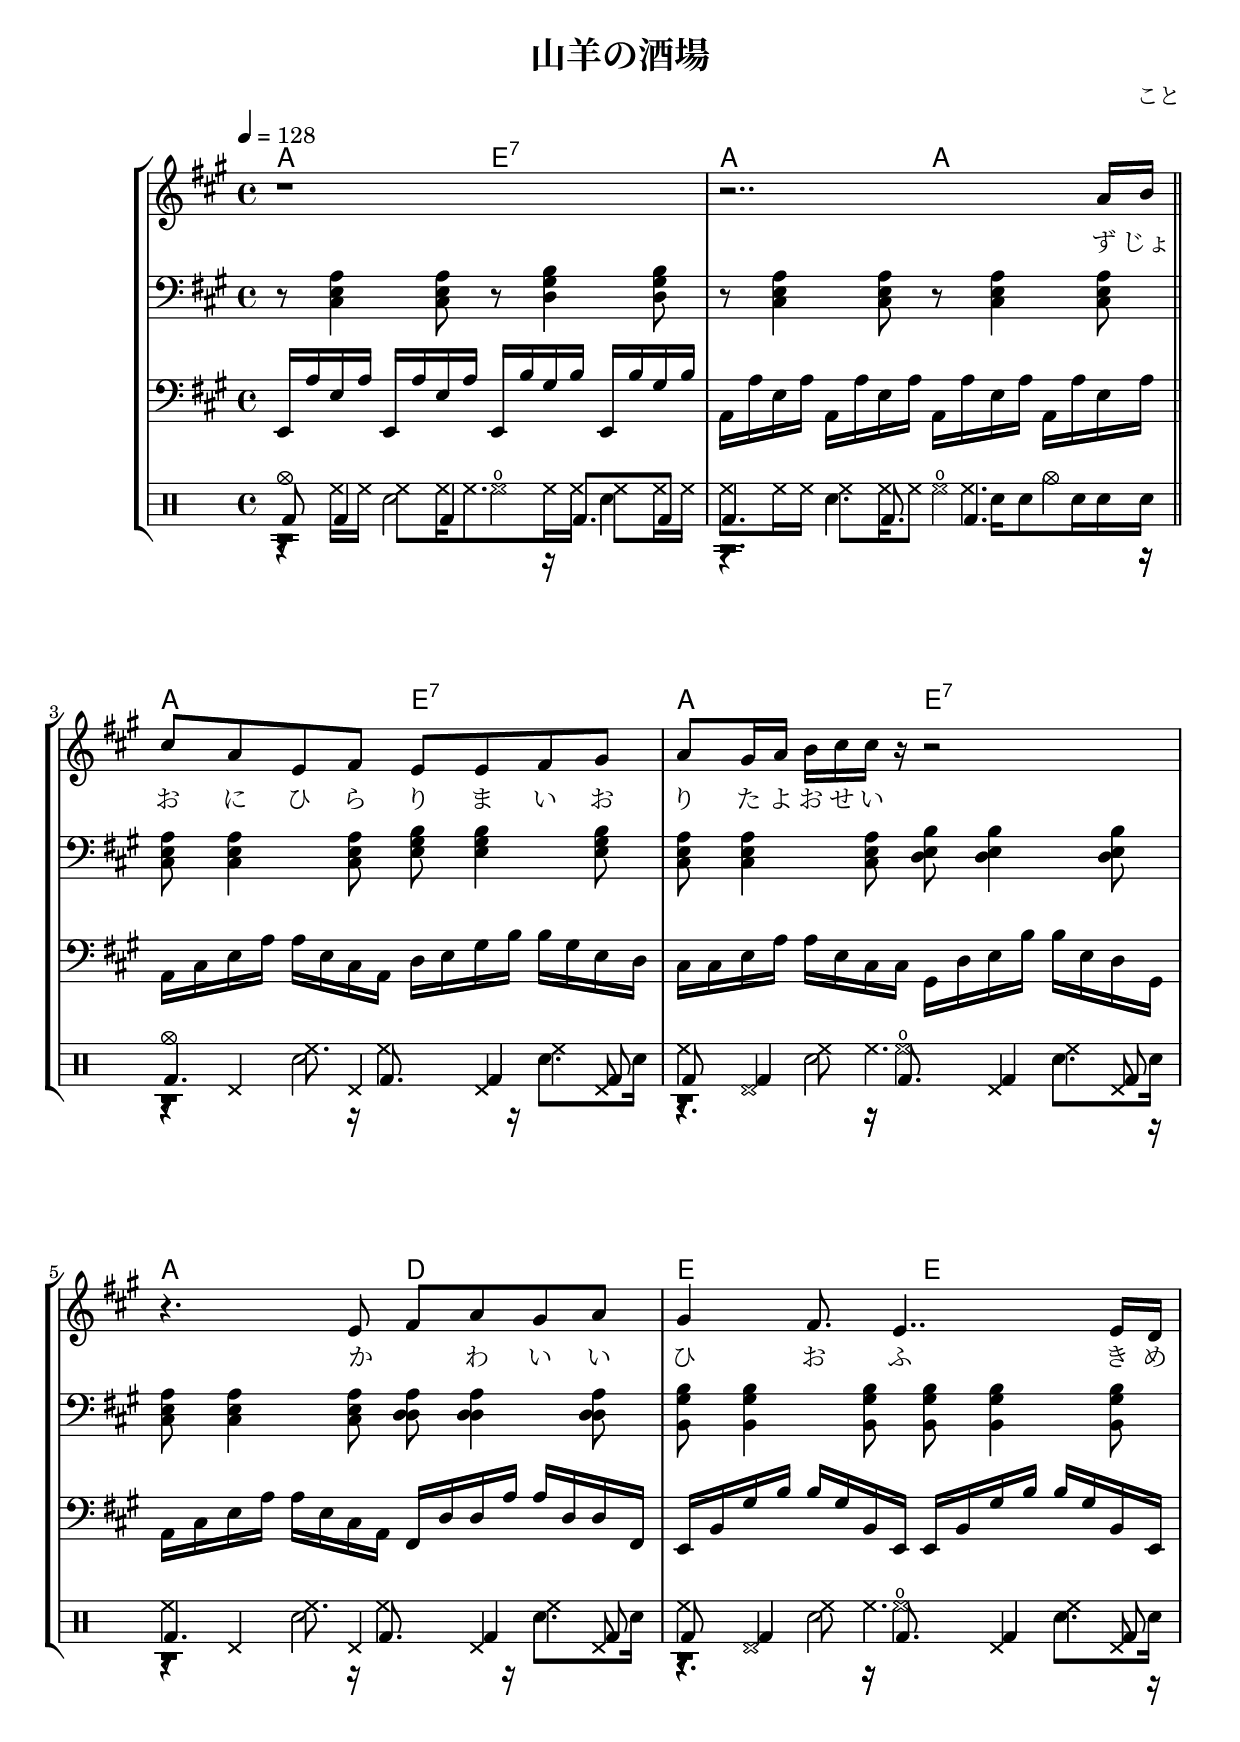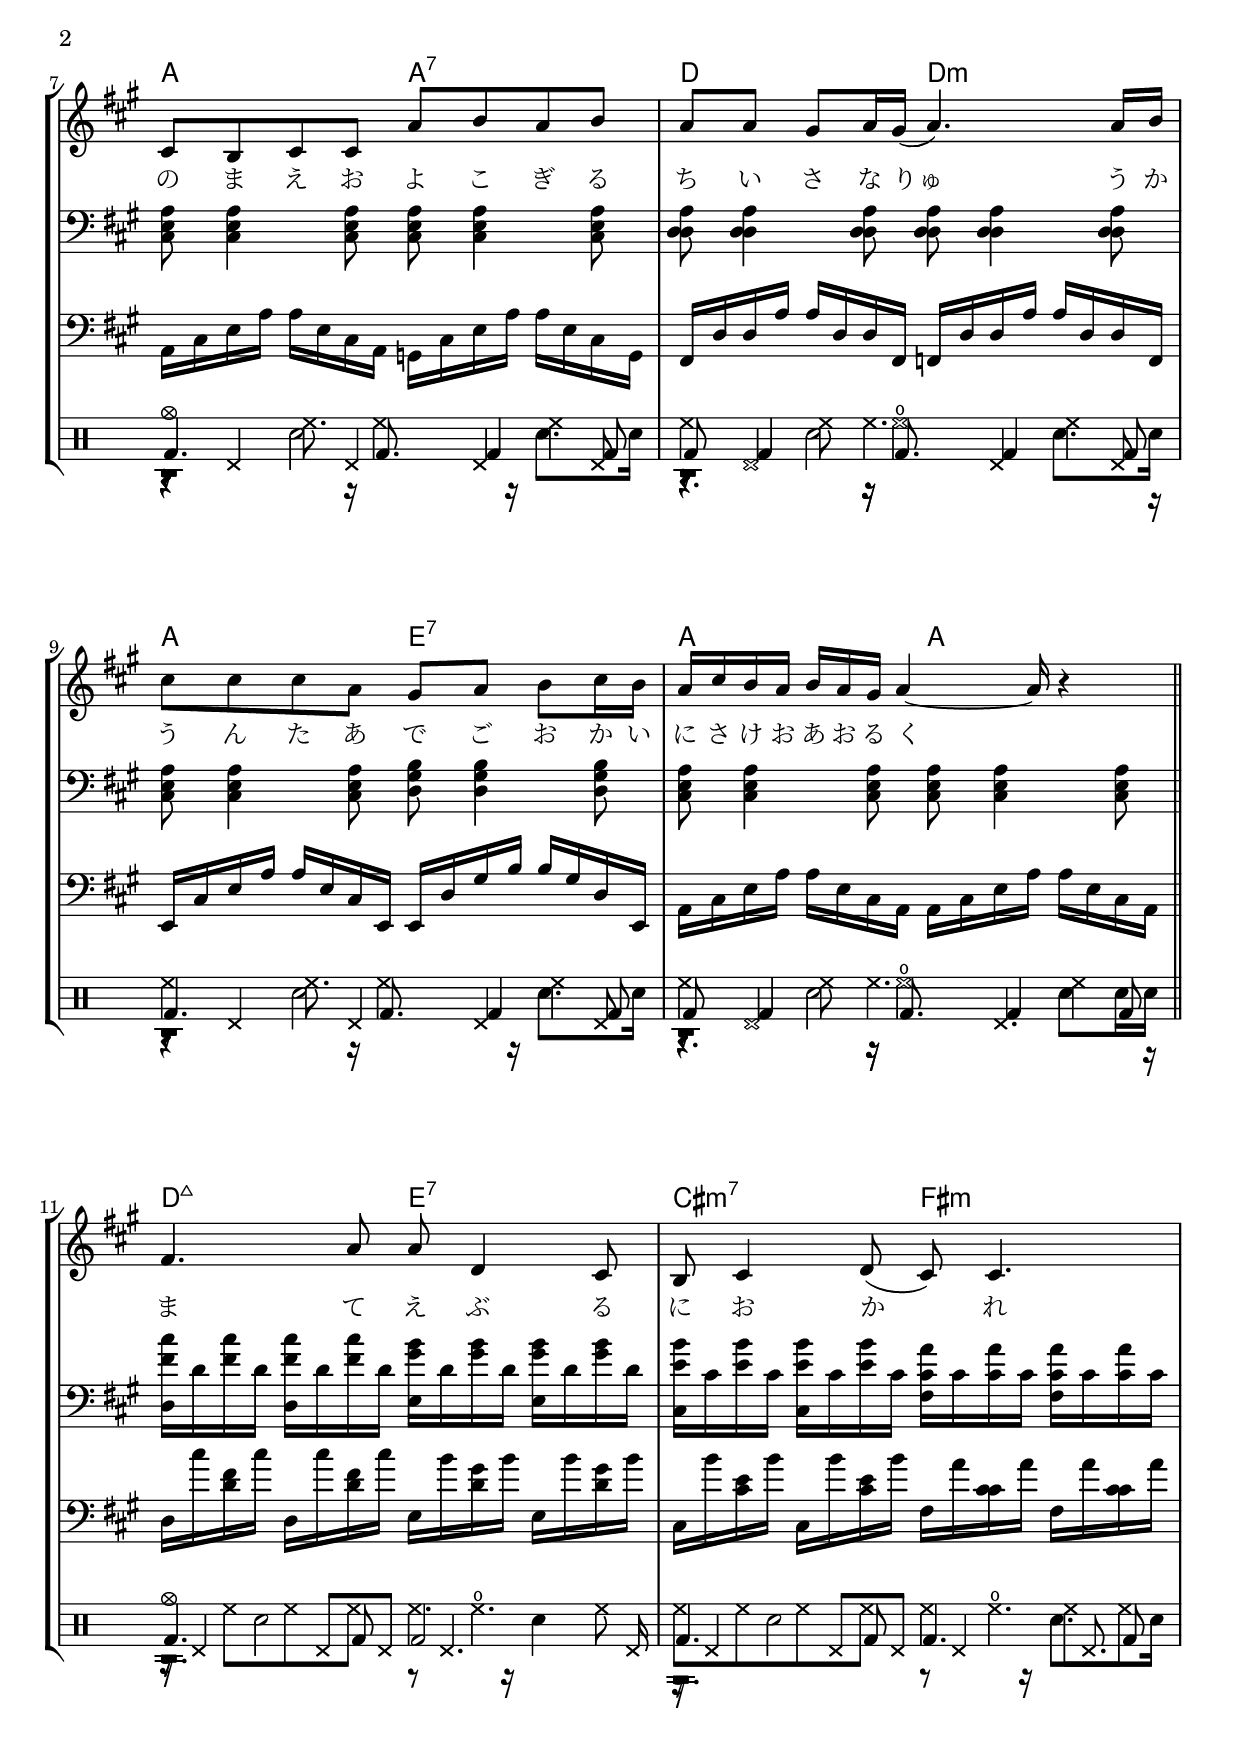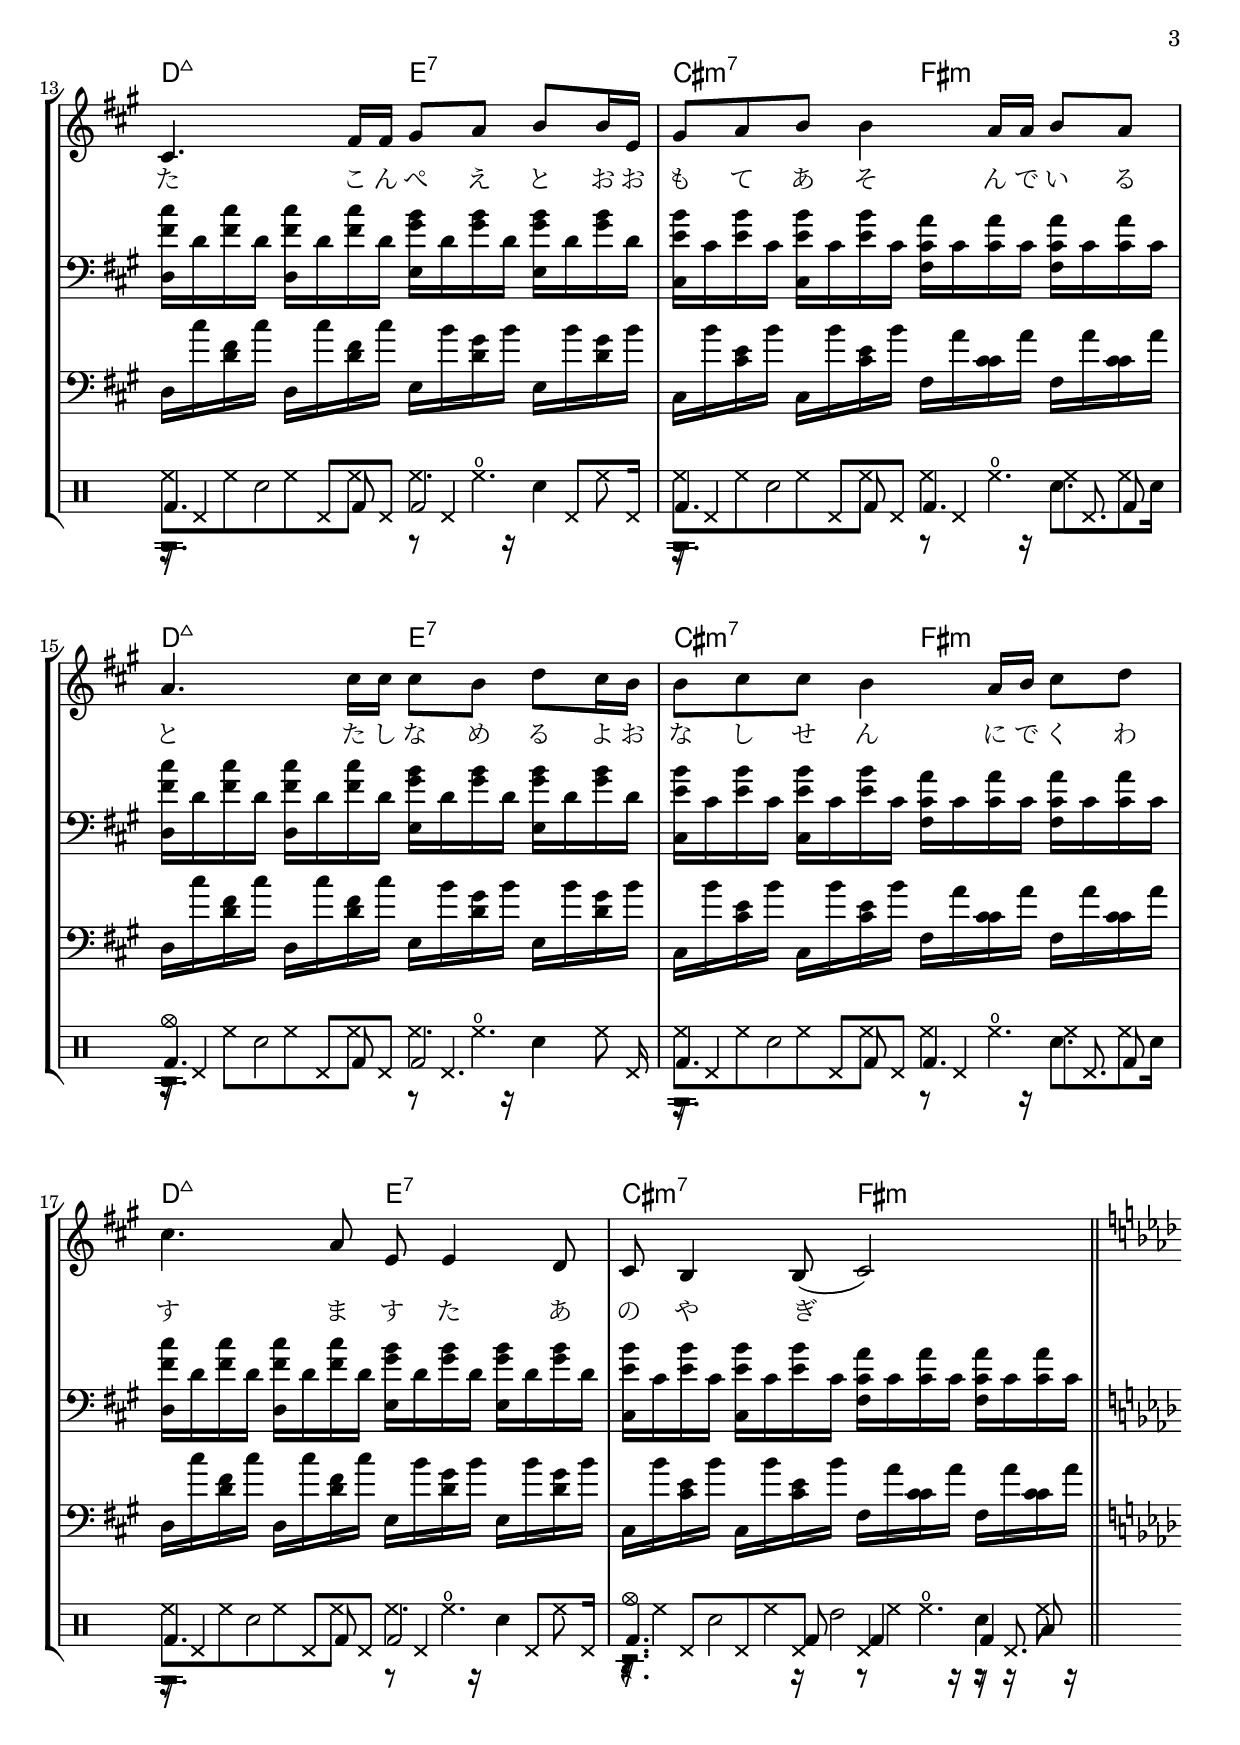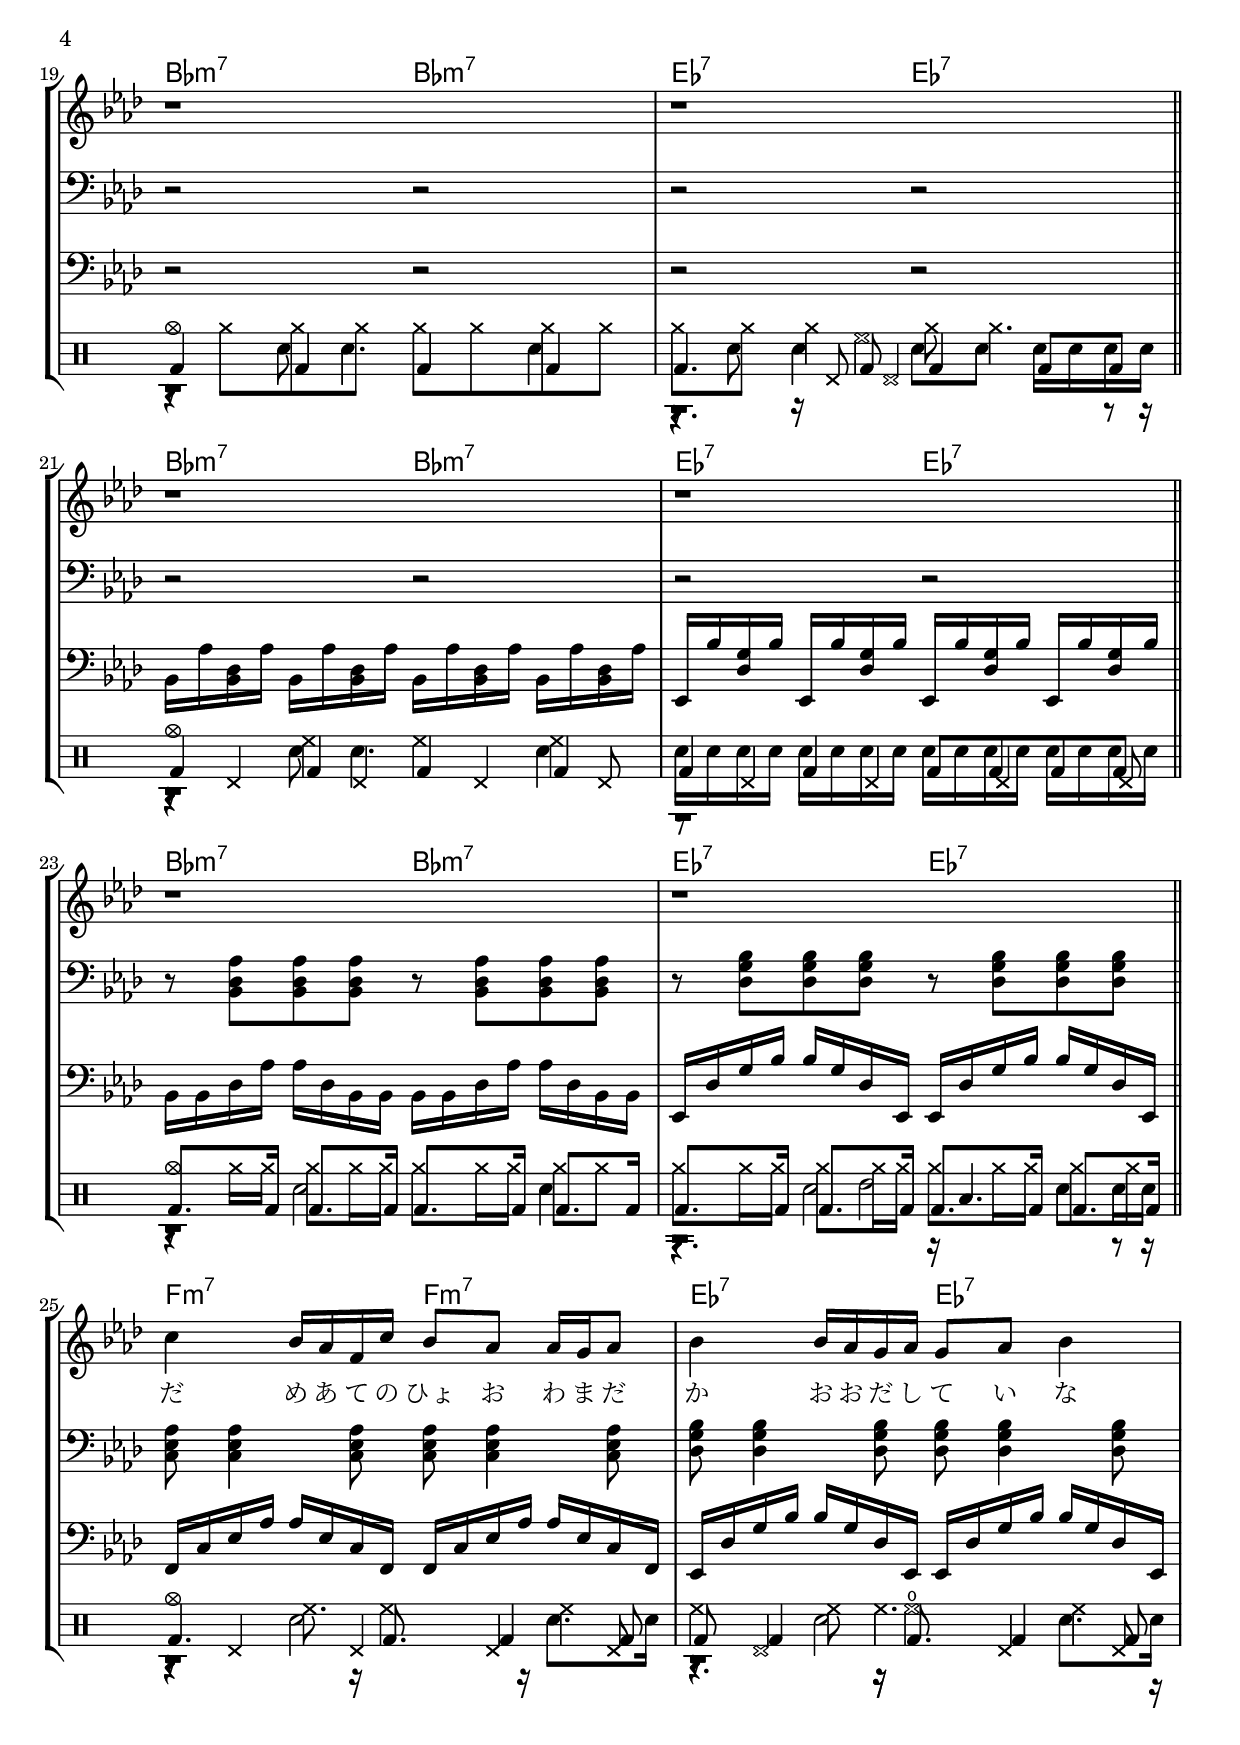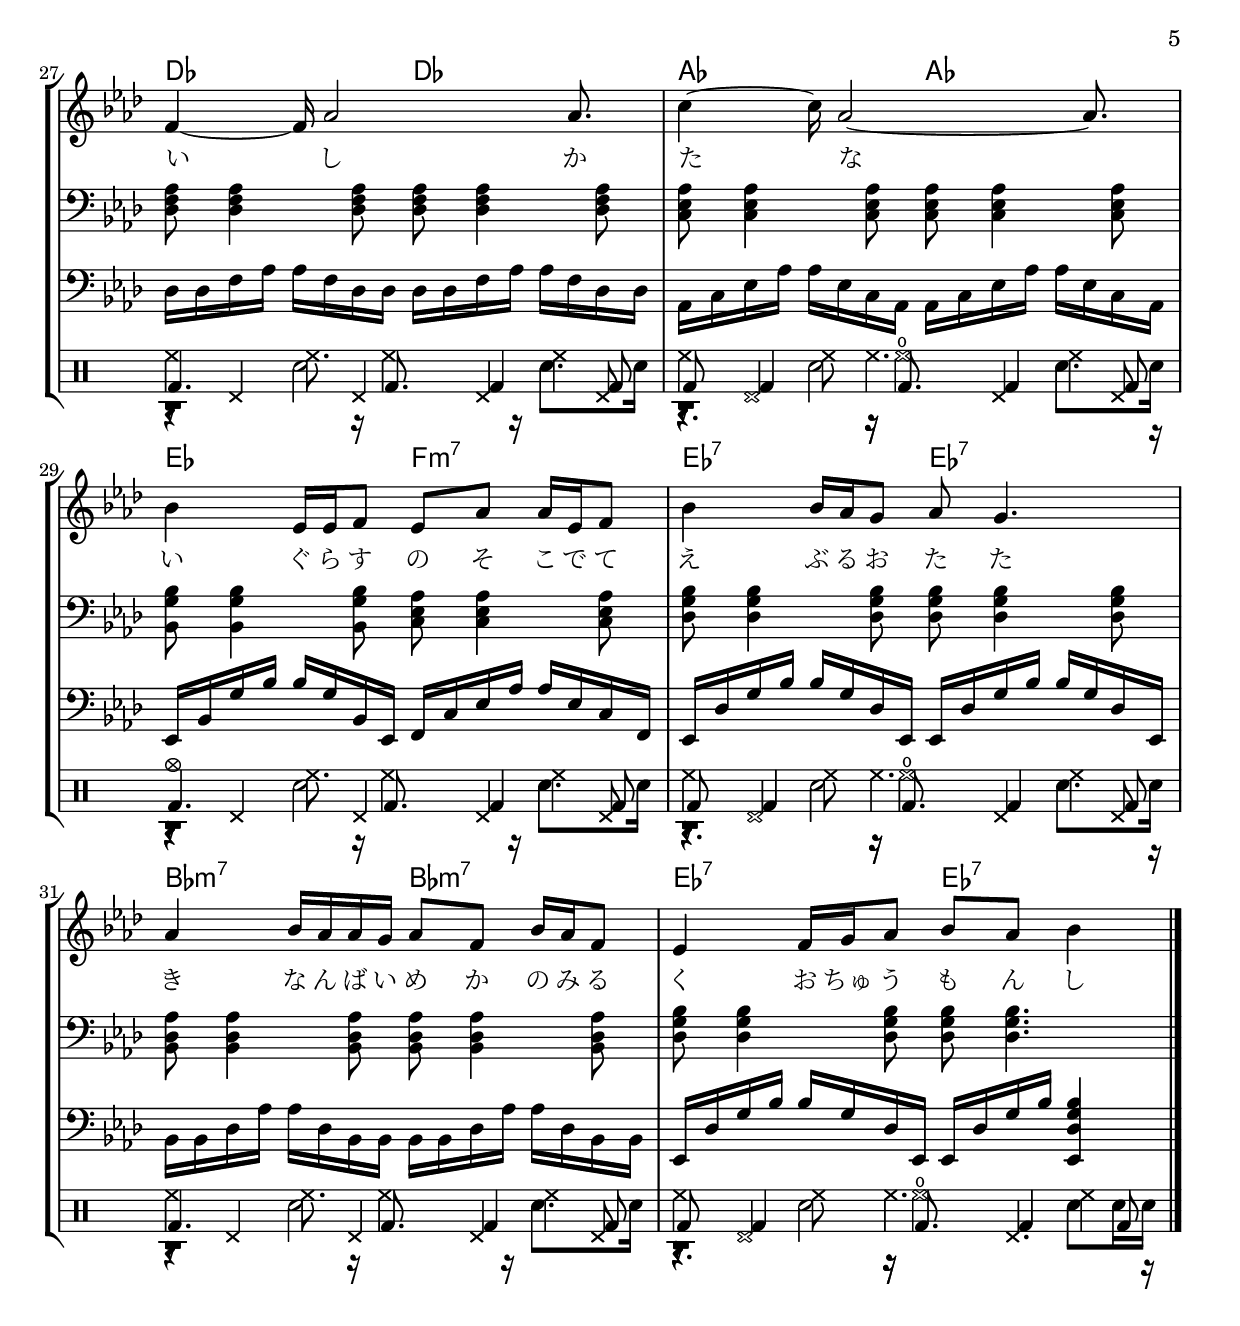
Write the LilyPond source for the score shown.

\version "2.12.1"

\header {
	title = \markup {山羊の酒場}
	composer = \markup \center-column {こと}
}

harmony = \chordmode {
	a2 e:7 a a 

	a e:7 a e:7 a d e e a a:7 d d:m a e:7 a a 

	d:maj7 e:7 cis:min7 fis:m d:maj7 e:7 cis:min7 fis:m d:maj7 e:7 cis:min7 fis:m d:maj7 e:7 cis:min7 fis:m 

	bes:min7 bes:min7 es:7 es:7 

	bes:min7 bes:min7 es:7 es:7 

	bes:min7 bes:min7 es:7 es:7 

	f:min7 f:min7 es:7 es:7 des des as as es f:min7 es:7 es:7 bes:min7 bes:min7 es:7 es:7 
}

melody = {
	\key a \major
	\tempo 4 = 128
	r1 | r2.. 
	\set Staff.midiInstrument = #"mmi0.42"
	a'16  b'16 
	cis''8  a'8  e'8  fis'8  e'8  e'8  fis'8  gis'8 
	a'8  gis'16  a'16  b'16  cis''16  cis''16  r16  r2~ 
	r4.  e'8  fis'8  a'8  gis'8  a'8 
	gis'4  fis'8.  e'4..  e'16  d'16 
	cis'8  b8  cis'8  cis'8  a'8  b'8  a'8  b'8 
	a'8  a'8  gis'8  a'16  gis'16  (a'4.)  a'16  b'16 
	cis''8  cis''8  cis''8  a'8  gis'8  a'8  b'8  cis''16  b'16 
	a'16  cis''16  b'16  a'16  b'16  a'16  gis'16  a'4~a'16  	r4 	\set Staff.midiInstrument = #"mmi0.42"
	 fis'4.  a'8  a'8  d'4  cis'8 
	b8  cis'4  d'8  (cis'8)  cis'4. 
	cis'4.  fis'16  fis'16  gis'8  a'8  b'8  b'16  e'16 
	gis'8  a'8  b'8  b'4  a'16  a'16  b'8  a'8 
	a'4.  cis''16  cis''16  cis''8  b'8  d''8  cis''16  b'16 
	b'8  cis''8  cis''8  b'4  a'16  b'16  cis''8  d''8 
	cis''4.  a'8  e'8  e'4  d'8 
	cis'8  b4  b8  (cis'2)
	\key as \major
	r1 | r1   
	r1 | r1   
	r1 | r1   
	\set Staff.midiInstrument = #"mmi0.42"
	 c''4  bes'16  as'16  f'16  c''16  bes'8  as'8  as'16  g'16  as'8 
	bes'4  bes'16  as'16  g'16  as'16  g'8  as'8  bes'4 
	f'4~f'16  as'2  as'8. 
	c''4~c''16  as'2~as'8. 
	bes'4  es'16  es'16  f'8  es'8  as'8  as'16  es'16  f'8 
	bes'4  bes'16  as'16  g'8  as'8  g'4. 
	as'4  bes'16  as'16  as'16  g'16  as'8  f'8  bes'16  as'16  f'8 
	es'4  f'16  g'16  as'8  bes'8  as'8  bes'4
	\bar "|."
}

words = \lyricmode {
	
	ず  じょ  お  に  ひ  ら  り  ま  い  お  り  た  よ  お  せ  い  か  わ  い  い  ひ  お  ふ  き  め  の  ま  え  お  よ  こ  ぎ  る  ち  い  さ  な  りゅ  う  か  う  ん  た  あ  で  ご  お  か  い  に  さ  け  お  あ  お  る  く  ま  
	て  え  ぶ  る  に  お  か  れ  た  こ  ん  ぺ  え  と  お  お  も  て  あ  そ  ん  で  い  る  と  た  し  な  め  る  よ  お  な  し  せ  ん  に  で  く  わ  す  ま  す  た  あ  の  や  ぎ  だ  
	
	
	
	め  あ  て  の  ひょ  お  わ  ま  だ  か  お  お  だ  し  て  い  な  い  し  か  た  な  い  ぐ  ら  す  の  そ  こ  で  て  え  ぶ  る  お  た  た  き  な  ん  ば  い  め  か  の  み  る  く  お  ちゅ  う  も  ん  し  た  
}

tempochange = {
	\tempo 4 = 128
	r1 | r1 \bar "||"
	\tempo 4 = 128
	r1 | r1 | r1 | r1 | r1 | r1 | r1 | r1 \bar "||"
	\tempo 4 = 128
	r1 | r1 | r1 | r1 | r1 | r1 | r1 | r1 \bar "||"
	\tempo 4 = 128
	r1 | r1 \bar "||"
	\tempo 4 = 128
	r1 | r1 \bar "||"
	\tempo 4 = 128
	r1 | r1 \bar "||"
	\tempo 4 = 128
	r1 | r1 | r1 | r1 | r1 | r1 | r1 | r1 \bar "|."
}

mainacc = {
	\clef bass
	\set Staff.midiInstrument = #"Acoustic Guitar (steel)"
	\key a \major
	\tempo 4 = 128
	r8 <cis e a>4 <cis e a>8
	r8 <d gis b>4 <d gis b>8
	r8 <cis e a>4 <cis e a>8
	r8 <cis e a>4 <cis e a>8
	\bar "||"

	\set Staff.midiInstrument = #"Acoustic Guitar (nylon)"
	<cis e a>8 <cis e a>4 <cis e a>8
	<e gis b>8 <e gis b>4 <e gis b>8
	<cis e a>8 <cis e a>4 <cis e a>8
	<d e b>8 <d e b>4 <d e b>8
	<cis e a>8 <cis e a>4 <cis e a>8
	<d d a>8 <d d a>4 <d d a>8
	<b, gis b>8 <b, gis b>4 <b, gis b>8
	<b, gis b>8 <b, gis b>4 <b, gis b>8
	<cis e a>8 <cis e a>4 <cis e a>8
	<cis e a>8 <cis e a>4 <cis e a>8
	<d d a>8 <d d a>4 <d d a>8
	<d d a>8 <d d a>4 <d d a>8
	<cis e a>8 <cis e a>4 <cis e a>8
	<d gis b>8 <d gis b>4 <d gis b>8
	<cis e a>8 <cis e a>4 <cis e a>8
	<cis e a>8 <cis e a>4 <cis e a>8
	\bar "||"

	\set Staff.midiInstrument = #"Electric Guitar (clean)"
	<d fis' cis''>16 d'16 <fis' cis''>16 d'16   <d fis' cis''>16 d'16 <fis' cis''>16 d'16
	<e gis' b'>16 d'16 <gis' b'>16 d'16   <e gis' b'>16 d'16 <gis' b'>16 d'16
	<cis e' b'>16 cis'16 <e' b'>16 cis'16   <cis e' b'>16 cis'16 <e' b'>16 cis'16
	<fis cis' a'>16 cis'16 <cis' a'>16 cis'16   <fis cis' a'>16 cis'16 <cis' a'>16 cis'16
	<d fis' cis''>16 d'16 <fis' cis''>16 d'16   <d fis' cis''>16 d'16 <fis' cis''>16 d'16
	<e gis' b'>16 d'16 <gis' b'>16 d'16   <e gis' b'>16 d'16 <gis' b'>16 d'16
	<cis e' b'>16 cis'16 <e' b'>16 cis'16   <cis e' b'>16 cis'16 <e' b'>16 cis'16
	<fis cis' a'>16 cis'16 <cis' a'>16 cis'16   <fis cis' a'>16 cis'16 <cis' a'>16 cis'16
	<d fis' cis''>16 d'16 <fis' cis''>16 d'16   <d fis' cis''>16 d'16 <fis' cis''>16 d'16
	<e gis' b'>16 d'16 <gis' b'>16 d'16   <e gis' b'>16 d'16 <gis' b'>16 d'16
	<cis e' b'>16 cis'16 <e' b'>16 cis'16   <cis e' b'>16 cis'16 <e' b'>16 cis'16
	<fis cis' a'>16 cis'16 <cis' a'>16 cis'16   <fis cis' a'>16 cis'16 <cis' a'>16 cis'16
	<d fis' cis''>16 d'16 <fis' cis''>16 d'16   <d fis' cis''>16 d'16 <fis' cis''>16 d'16
	<e gis' b'>16 d'16 <gis' b'>16 d'16   <e gis' b'>16 d'16 <gis' b'>16 d'16
	<cis e' b'>16 cis'16 <e' b'>16 cis'16   <cis e' b'>16 cis'16 <e' b'>16 cis'16
	<fis cis' a'>16 cis'16 <cis' a'>16 cis'16   <fis cis' a'>16 cis'16 <cis' a'>16 cis'16
	\bar "||"

	\set Staff.midiInstrument = #"Acoustic grand"
	\key as \major
	r2
	r2
	r2
	r2
	\bar "||"

	\set Staff.midiInstrument = #"Acoustic grand"
	r2
	r2
	r2
	r2
	\bar "||"

	\set Staff.midiInstrument = #"Electric Guitar (jazz)"
	r8 <bes, des as>8 <bes, des as>8 <bes, des as>8
	r8 <bes, des as>8 <bes, des as>8 <bes, des as>8
	r8 <des g bes>8 <des g bes>8 <des g bes>8
	r8 <des g bes>8 <des g bes>8 <des g bes>8
	\bar "||"

	\set Staff.midiInstrument = #"Acoustic Guitar (steel)"
	<c es as>8 <c es as>4 <c es as>8
	<c es as>8 <c es as>4 <c es as>8
	<des g bes>8 <des g bes>4 <des g bes>8
	<des g bes>8 <des g bes>4 <des g bes>8
	<des f as>8 <des f as>4 <des f as>8
	<des f as>8 <des f as>4 <des f as>8
	<c es as>8 <c es as>4 <c es as>8
	<c es as>8 <c es as>4 <c es as>8
	<bes, g bes>8 <bes, g bes>4 <bes, g bes>8
	<c es as>8 <c es as>4 <c es as>8
	<des g bes>8 <des g bes>4 <des g bes>8
	<des g bes>8 <des g bes>4 <des g bes>8
	<bes, des as>8 <bes, des as>4 <bes, des as>8
	<bes, des as>8 <bes, des as>4 <bes, des as>8
	<des g bes>8 <des g bes>4 <des g bes>8
	<des g bes>8 <des g bes>4.
	\bar "|."
}

subacc = {
	\clef bass
	\set Staff.midiInstrument = #"Accordion"
	\key a \major
	\tempo 4 = 128
	e,16 a e a e, a e a
	e,16 b gis b e, b gis b
	a,16 a e a a, a e a
	a,16 a e a a, a e a
	\bar "||"

	\set Staff.midiInstrument = #"Harmonica"
	a,16 cis e a a e cis a,
	d16 e gis b b gis e d
	cis16 cis e a a e cis cis
	gis,16 d e b b e d gis,
	a,16 cis e a a e cis a,
	fis,16 d d a a d d fis,
	e,16 b, gis b b gis b, e,
	e,16 b, gis b b gis b, e,
	a,16 cis e a a e cis a,
	g,16 cis e a a e cis g,
	fis,16 d d a a d d fis,
	f,16 d d a a d d f,
	e,16 cis e a a e cis e,
	e,16 d gis b b gis d e,
	a,16 cis e a a e cis a,
	a,16 cis e a a e cis a,
	\bar "||"

	\set Staff.midiInstrument = #"String Ensemble 1"
	d16 cis'' <d' fis'> cis'' d cis'' <d' fis'> cis''
	e16 b' <d' gis'> b' e b' <d' gis'> b'
	cis16 b' <cis' e'> b' cis b' <cis' e'> b'
	fis16 a' <cis' cis'> a' fis a' <cis' cis'> a'
	d16 cis'' <d' fis'> cis'' d cis'' <d' fis'> cis''
	e16 b' <d' gis'> b' e b' <d' gis'> b'
	cis16 b' <cis' e'> b' cis b' <cis' e'> b'
	fis16 a' <cis' cis'> a' fis a' <cis' cis'> a'
	d16 cis'' <d' fis'> cis'' d cis'' <d' fis'> cis''
	e16 b' <d' gis'> b' e b' <d' gis'> b'
	cis16 b' <cis' e'> b' cis b' <cis' e'> b'
	fis16 a' <cis' cis'> a' fis a' <cis' cis'> a'
	d16 cis'' <d' fis'> cis'' d cis'' <d' fis'> cis''
	e16 b' <d' gis'> b' e b' <d' gis'> b'
	cis16 b' <cis' e'> b' cis b' <cis' e'> b'
	fis16 a' <cis' cis'> a' fis a' <cis' cis'> a'
	\bar "||"

	\set Staff.midiInstrument = #"Acoustic grand"
	\key as \major
	r2
	r2
	r2
	r2
	\bar "||"

	\set Staff.midiInstrument = #"FX 8 (sci-fi)"
	bes,16 as <bes, des> as bes, as <bes, des> as
	bes,16 as <bes, des> as bes, as <bes, des> as
	es,16 bes <des g> bes es, bes <des g> bes
	es,16 bes <des g> bes es, bes <des g> bes
	\bar "||"

	\set Staff.midiInstrument = #"FX 8 (sci-fi)"
	bes,16 bes, des as as des bes, bes,
	bes,16 bes, des as as des bes, bes,
	es,16 des g bes bes g des es,
	es,16 des g bes bes g des es,
	\bar "||"

	\set Staff.midiInstrument = #"Accordion"
	f,16 c es as as es c f,
	f,16 c es as as es c f,
	es,16 des g bes bes g des es,
	es,16 des g bes bes g des es,
	des16 des f as as f des des
	des16 des f as as f des des
	as,16 c es as as es c as,
	as,16 c es as as es c as,
	es,16 bes, g bes bes g bes, es,
	f,16 c es as as es c f,
	es,16 des g bes bes g des es,
	es,16 des g bes bes g des es,
	bes,16 bes, des as as des bes, bes,
	bes,16 bes, des as as des bes, bes,
	es,16 des g bes bes g des es,
	es,16 des g bes <es, des g bes>4
	\bar "|."
}

percA = {
	\drummode {
	r2 hho2  |r2 hho2  \bar "||"
	r4 hh8. hh4 r16 hh4  |hh4 hh8 hh4. hh4  |hh4 hh8. hh4 r16 hh4  |hh4 hh8 hh4. hh4  |r4 hh8. hh4 r16 hh4  |hh4 hh8 hh4. hh4  |hh4 hh8. hh4 r16 hh4  |hh4 hh8 hh4. hh4  \bar "||"
	r2 r8 hho4.  |r2 r8 hho4.  |r2 r8 hho4.  |r2 r8 hho4.  |r2 r8 hho4.  |r2 r8 hho4.  |r2 r8 hho4.  |r2 r8 hho4.  \bar "||"
	r8 cymr8 cymr8 cymr8 cymr8 cymr8 cymr8 cymr8  |cymr8 cymr8 cymr4 cymr8 cymr4.  \bar "||"
	r4 hh4 hh4 hh4  |r1  \bar "||"
	r8 cymr16 cymr16 cymr8 cymr16 cymr16 cymr8 cymr16 cymr16 cymr8 cymr8  |cymr8 cymr16 cymr16 cymr8 cymr16 cymr16 cymr8 cymr16 cymr16 cymr8 cymr8  \bar "||"
	r4 hh8. hh4 r16 hh4  |hh4 hh8 hh4. hh4  |hh4 hh8. hh4 r16 hh4  |hh4 hh8 hh4. hh4  |r4 hh8. hh4 r16 hh4  |hh4 hh8 hh4. hh4  |hh4 hh8. hh4 r16 hh4  |hh4 hh8 hh4. hh4  \bar "|."
	}
}

percB = {
	\drummode {
	r8 hh16 hh16 hh8 hh16 hh8. hh16 hh16 hh8 hh16 hh16  |hh8 hh16 hh16 hh8 hh16 hh8 hh4. r16  \bar "||"
	r8 hhp4 hhp4 hhp4 hhp8  |r8 hhp2 hhp4 hhp8  |r8 hhp4 hhp4 hhp4 hhp8  |r8 hhp2 hhp4 hhp8  |r8 hhp4 hhp4 hhp4 hhp8  |r8 hhp2 hhp4 hhp8  |r8 hhp4 hhp4 hhp4 hhp8  |r8 hhp2 hhp4.  \bar "||"
	r8 hh8 hh8 hh8 hh4. hh8  |hh8 hh8 hh8 hh8 hh4 hh8 hh8  |hh8 hh8 hh8 hh8 hh4. hh8  |hh8 hh8 hh8 hh8 hh4 hh8 hh8  |r8 hh8 hh8 hh8 hh4. hh8  |hh8 hh8 hh8 hh8 hh4 hh8 hh8  |hh8 hh8 hh8 hh8 hh4. hh8  |r16 hh4 hh4 hh4 r16 hh8  \bar "||"
	r4 sn8 sn4. sn4  |r8 sn8 sn4 sn8 sn8 sn16 sn16 sn16 sn16  \bar "||"
	r4 sn8 sn4. sn4  |sn16 sn16 sn16 sn16 sn16 sn16 sn16 sn16 sn16 sn16 sn16 sn16 sn16 sn16 sn16 sn16  \bar "||"
	r4 sn2 sn4  |r4 sn2 sn8 sn16 sn16  \bar "||"
	r8 hhp4 hhp4 hhp4 hhp8  |r8 hhp2 hhp4 hhp8  |r8 hhp4 hhp4 hhp4 hhp8  |r8 hhp2 hhp4 hhp8  |r8 hhp4 hhp4 hhp4 hhp8  |r8 hhp2 hhp4 hhp8  |r8 hhp4 hhp4 hhp4 hhp8  |r8 hhp2 hhp4.  \bar "|."
	}
}

percC = {
	\drummode {
	r4 sn2 sn4  |r4 sn4. sn16 sn8 sn16 sn16 sn16  \bar "||"
	r4 sn2 sn8. sn16  |r4 sn2 sn8. sn16  |r4 sn2 sn8. sn16  |r4 sn2 sn8. sn16  |r4 sn2 sn8. sn16  |r4 sn2 sn8. sn16  |r4 sn2 sn8. sn16  |r4 sn2 sn8 sn16 sn16  \bar "||"
	r16 hhp4 hhp8 hhp8 hhp4. hhp16  |r16 hhp4 hhp8 hhp8 hhp4 hhp8.  |r16 hhp4 hhp8 hhp8 hhp4 hhp8 hhp16  |r16 hhp4 hhp8 hhp8 hhp4 hhp8.  |r16 hhp4 hhp8 hhp8 hhp4. hhp16  |r16 hhp4 hhp8 hhp8 hhp4 hhp8.  |r16 hhp4 hhp8 hhp8 hhp4 hhp8 hhp16  |r8 hhp8 hhp8 hhp8 hhp4 r16 hhp8.  \bar "||"
	bd4 bd4 bd4 bd4  |bd4. bd8 bd4 bd8 bd8  \bar "||"
	bd4 bd4 bd4 bd4  |bd4 bd4 bd8 bd8 bd8 bd8  \bar "||"
	bd8. bd16 bd8. bd16 bd8. bd16 bd8. bd16  |bd8. bd16 bd8. bd16 bd8. bd16 bd8. bd16  \bar "||"
	r4 sn2 sn8. sn16  |r4 sn2 sn8. sn16  |r4 sn2 sn8. sn16  |r4 sn2 sn8. sn16  |r4 sn2 sn8. sn16  |r4 sn2 sn8. sn16  |r4 sn2 sn8. sn16  |r4 sn2 sn8 sn16 sn16  \bar "|."
	}
}

percD = {
	\drummode {
	bd8 bd4 bd4 r16 bd8. bd8  |bd4. bd8. bd4. r16  \bar "||"
	bd4. r16 bd8. bd4 bd8  |bd8 bd4 r16 bd8. bd4 bd8  |bd4. r16 bd8. bd4 bd8  |bd8 bd4 r16 bd8. bd4 bd8  |bd4. r16 bd8. bd4 bd8  |bd8 bd4 r16 bd8. bd4 bd8  |bd4. r16 bd8. bd4 bd8  |bd8 bd4 r16 bd8. bd4 bd8  \bar "||"
	r8. sn2 r16 sn4  |r8. sn2 r16 sn8. sn16  |r8. sn2 r16 sn4  |r8. sn2 r16 sn8. sn16  |r8. sn2 r16 sn4  |r8. sn2 r16 sn8. sn16  |r8. sn2 r16 sn4  |r8. sn2 r16 sn4  \bar "||"
	cymc1  |r1 \bar "||"
	r8 hhp4 hhp4 hhp4 hhp8  |r8 hhp4 hhp4 hhp4 hhp8  \bar "||"
	r1  |r4. tommh2 r8  \bar "||"
	bd4. r16 bd8. bd4 bd8  |bd8 bd4 r16 bd8. bd4 bd8  |bd4. r16 bd8. bd4 bd8  |bd8 bd4 r16 bd8. bd4 bd8  |bd4. r16 bd8. bd4 bd8  |bd8 bd4 r16 bd8. bd4 bd8  |bd4. r16 bd8. bd4 bd8  |bd8 bd4 r16 bd8. bd4 bd8  \bar "|."
	}
}

percE = {
	\drummode {
	cymc1  |r2. cymc4  \bar "||"
	r1  |r4. r16 hho2 r16  |r1  |r4. r16 hho2 r16  |r1  |r4. r16 hho2 r16  |r1  |r4. r16 hho2 r16  \bar "||"
	bd4. bd8 bd2  |bd4. bd8 bd4. bd8  |bd4. bd8 bd2  |bd4. bd8 bd4. bd8  |bd4. bd8 bd2  |bd4. bd8 bd4. bd8  |bd4. bd8 bd2  |bd4. bd8 bd4 bd4  \bar "||"
	r1 |r4 r16 hhp8 hhp2 r16  \bar "||"
	cymc1  |r1 \bar "||"
	r1  |r2 r16 toml4. r16  \bar "||"
	r1  |r4. r16 hho2 r16  |r1  |r4. r16 hho2 r16  |r1  |r4. r16 hho2 r16  |r1  |r4. r16 hho2 r16  \bar "|."
	}
}

percF = {
	\drummode {
	r1 | r1 \bar "||"
	cymc1  |r1 |r1 |r1 |cymc1  |r1 |r1 |r1 \bar "||"
	cymc1  |r1 |r1 |r1 |cymc1  |r1 |r1 |cymc1  \bar "||"
	r1 |r4. hh2 r8  \bar "||"
	r1 | r1 \bar "||"
	cymc1  |r1 \bar "||"
	cymc1  |r1 |r1 |r1 |cymc1  |r1 |r1 |r1 \bar "|."
	}
}

percG = {
	\drummode {
	r1 | r1 \bar "||"
	r1 | r1 | r1 | r1 | r1 | r1 | r1 | r1 \bar "||"
	r1 |r1 |r1 |r1 |r1 |r1 |r1 |r4. r16 tommh2 r16  \bar "||"
	r1 | r1 \bar "||"
	r1 | r1 \bar "||"
	r1 | r1 \bar "||"
	r1 | r1 | r1 | r1 | r1 | r1 | r1 | r1 \bar "|."
	}
}

percH = {
	\drummode {
	r1 | r1 \bar "||"
	r1 | r1 | r1 | r1 | r1 | r1 | r1 | r1 \bar "||"
	r1 |r1 |r1 |r1 |r1 |r1 |r1 |r2. r8 toml8  \bar "||"
	r1 | r1 \bar "||"
	r1 | r1 \bar "||"
	r1 | r1 \bar "||"
	r1 | r1 | r1 | r1 | r1 | r1 | r1 | r1 \bar "|."
	}
}

\score {
	<<
		\new StaffGroup <<
			\new ChordNames {\harmony}
			\new Voice = "melody" {\melody}
			\new Lyrics \lyricsto "melody" \words
			\new Staff = "mainacc" {\mainacc}
			\new Staff = "subacc" {\subacc}
			\new DrumStaff <<
				\new DrumVoice {\percA}
				\new DrumVoice {\percB}
				\new DrumVoice {\percC}
				\new DrumVoice {\percD}
				\new DrumVoice {\percE}
				\new DrumVoice {\percF}
				\new DrumVoice {\percG}
				\new DrumVoice {\percH}
			>>
		>>
	>>
	\layout { }
}
